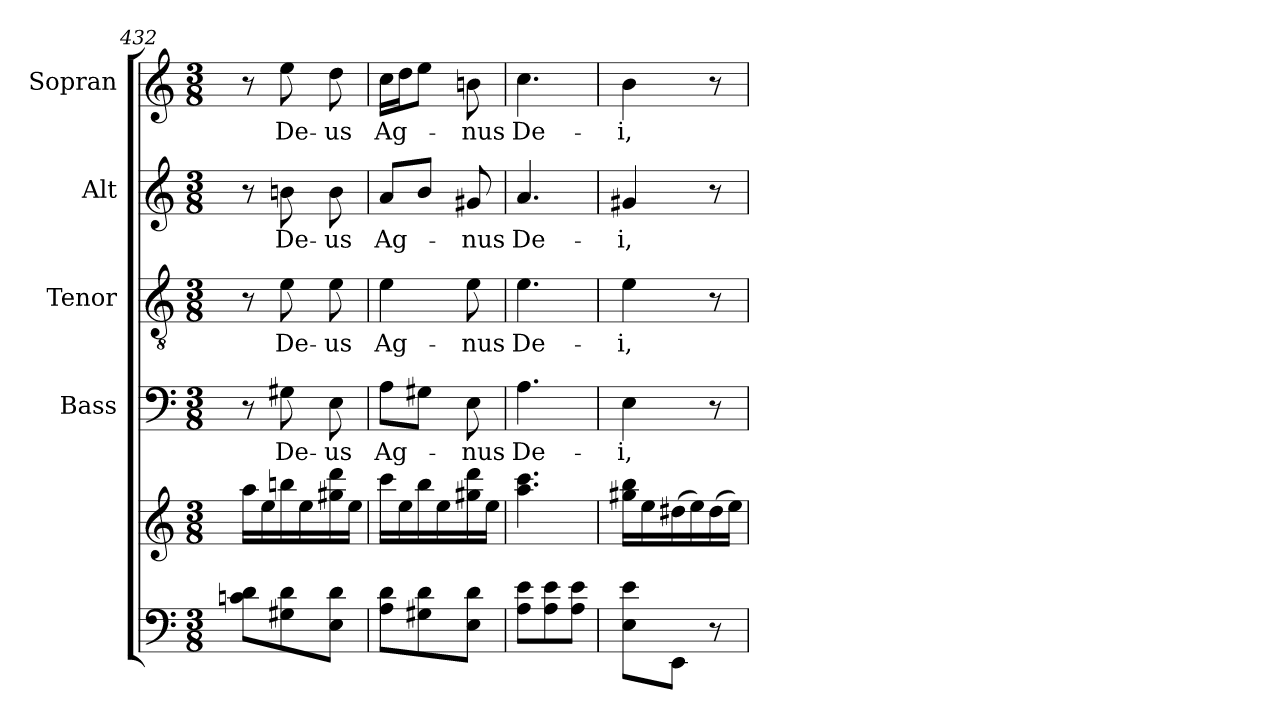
**kern	**kern	**kern	**text	**kern	**text	**kern	**text	**kern	**text
*part5	*part5	*part4	*part4	*part3	*part3	*part2	*part2	*part1	*part1
*staff6	*staff5	*staff4	*staff4	*staff3	*staff3	*staff2	*staff2	*staff1	*staff1
*	*	*I"Bass	*	*I"Tenor	*	*I"Alt	*	*I"Sopran	*
*	*	*I'B.	*	*I'T.	*	*I'A.	*	*I'S.	*
*clefF4	*clefG2	*clefF4	*	*clefGv2	*	*clefG2	*	*clefG2	*
*k[]	*k[]	*k[]	*	*k[]	*	*k[]	*	*k[]	*
*C:	*C:	*C:	*	*C:	*	*C:	*	*C:	*
*M3/8	*M3/8	*M3/8	*	*M3/8	*	*M3/8	*	*M3/8	*
=432	=432	=432	=432	=432	=432	=432	=432	=432	=432
8cn\ 8d\L	16aa\LL	8r	.	8r	.	8r	.	8r	.
.	16ee\	.	.	.	.	.	.	.	.
!	!	!	!LO:LY:b	!	!LO:LY:b	!	!LO:LY:b	!	!LO:LY:b
8G#X\ 8d\	16bbn\	8G#X\	De-	8e\	De-	8bn\	De-	8ee\	De-
.	16ee\	.	.	.	.	.	.	.	.
!	!	!	!LO:LY:b	!	!LO:LY:b	!	!LO:LY:b	!	!LO:LY:b
8E\ 8d\J	16gg#X\ 16ddd\	8E\	-us	8e\	-us	8b\	-us	8dd\	-us
.	16ee\JJ	.	.	.	.	.	.	.	.
=433	=433	=433	=433	=433	=433	=433	=433	=433	=433
!	!	!	!LO:LY:b	!	!LO:LY:b	!	!LO:LY:b	!	!LO:LY:b
8A\ 8d\L	16ccc\LL	8A\L	Ag-	4e\	Ag-	8a/L	Ag-	16cc\LL	Ag-
.	16ee\	.	.	.	.	.	.	16dd\J	.
8G#X\ 8d\	16bb\	8G#X\J	.	.	.	8b/J	.	8ee\J	.
.	16ee\	.	.	.	.	.	.	.	.
!	!	!	!LO:LY:b	!	!LO:LY:b	!	!LO:LY:b	!	!LO:LY:b
8E\ 8d\J	16gg#X\ 16ddd\	8E\	-nus	8e\	-nus	8g#X/	-nus	8bn\	-nus
.	16ee\JJ	.	.	.	.	.	.	.	.
=434	=434	=434	=434	=434	=434	=434	=434	=434	=434
!	!	!	!LO:LY:b	!	!LO:LY:b	!	!LO:LY:b	!	!LO:LY:b
8A\ 8e\L	4.aa\ 4.ccc\	4.A\	De-	4.e\	De-	4.a/	De-	4.cc\	De-
8A\ 8e\	.	.	.	.	.	.	.	.	.
8A\ 8e\J	.	.	.	.	.	.	.	.	.
!!LO:PB:g=z
=435	=435	=435	=435	=435	=435	=435	=435	=435	=435
!	!	!	!LO:LY:b	!	!LO:LY:b	!	!LO:LY:b	!	!LO:LY:b
8E\ 8e\L	16gg#X\ 16bb\LL	4E\	-i,	4e\	-i,	4g#X/	-i,	4b\	-i,
.	16ee\	.	.	.	.	.	.	.	.
8EE\J	(>16dd#X\	.	.	.	.	.	.	.	.
.	16ee\)	.	.	.	.	.	.	.	.
8r	(>16dd#\	8r	.	8r	.	8r	.	8r	.
.	16ee\JJ)	.	.	.	.	.	.	.	.
=	=	=	=	=	=	=	=	=	=
*-	*-	*-	*-	*-	*-	*-	*-	*-	*-
